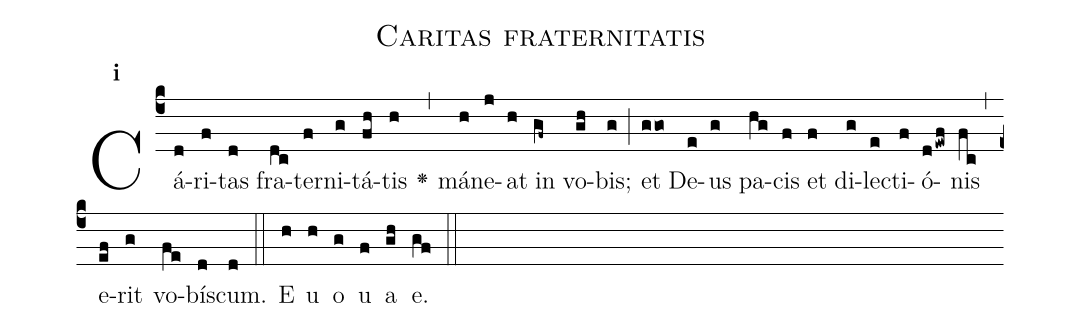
name:Caritas fraternitatis;
office-part:Antiphona;
mode:1;
%%
initial-style: 1;
name: Caritas fraternitatis;
book: Antiphonae & Responsoria/Tomus IV, p. 4;
occasion: Dominica IV per Annum;
office-part: 1V Ant M ad lib;
annotation: 1f;
centering-scheme: english;
font: OFLSortsMillGoudy;
height: 11;
width: 4.5;
%%
(c4)Cá(d)ri(f)tas(d) fra(dc)ter(f)ni(g)tá(fh)tis(h) <v>\greheightstar</v>(,) má(h)ne(j)at(h) in(gf~) vo(gh)bis;(g) (;) et(ggo) De(e)us(g) pa(hg)cis(f) et(f) di(g)le(e)cti(f)ó(dewf)nis(fc) (,) e(ef)rit(g) vo(fe)bí(d)scum.(d) (::) E(h) u(h) o(g) u(f) a(gh) e.(gf) (::)
